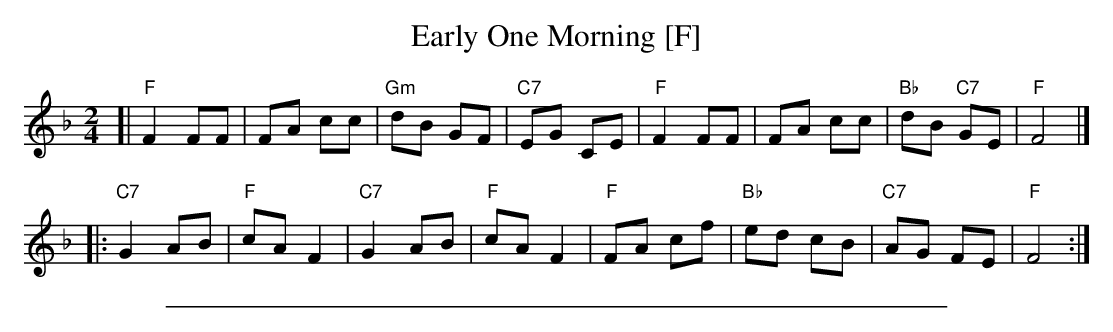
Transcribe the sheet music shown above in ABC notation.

X:1
T: Early One Morning [F]
M: 2/4
L: 1/8
K: F
[| "F"F2 FF | FA cc | "Gm"dB GF | "C7"EG CE | "F"F2 FF | FA cc | "Bb"dB "C7"GE | "F"F4 |]
|: "C7"G2 AB | "F"cA F2 |  "C7"G2 AB | "F"cA F2 | "F"FA cf | "Bb"ed cB | "C7"AG FE | "F"F4 :|
